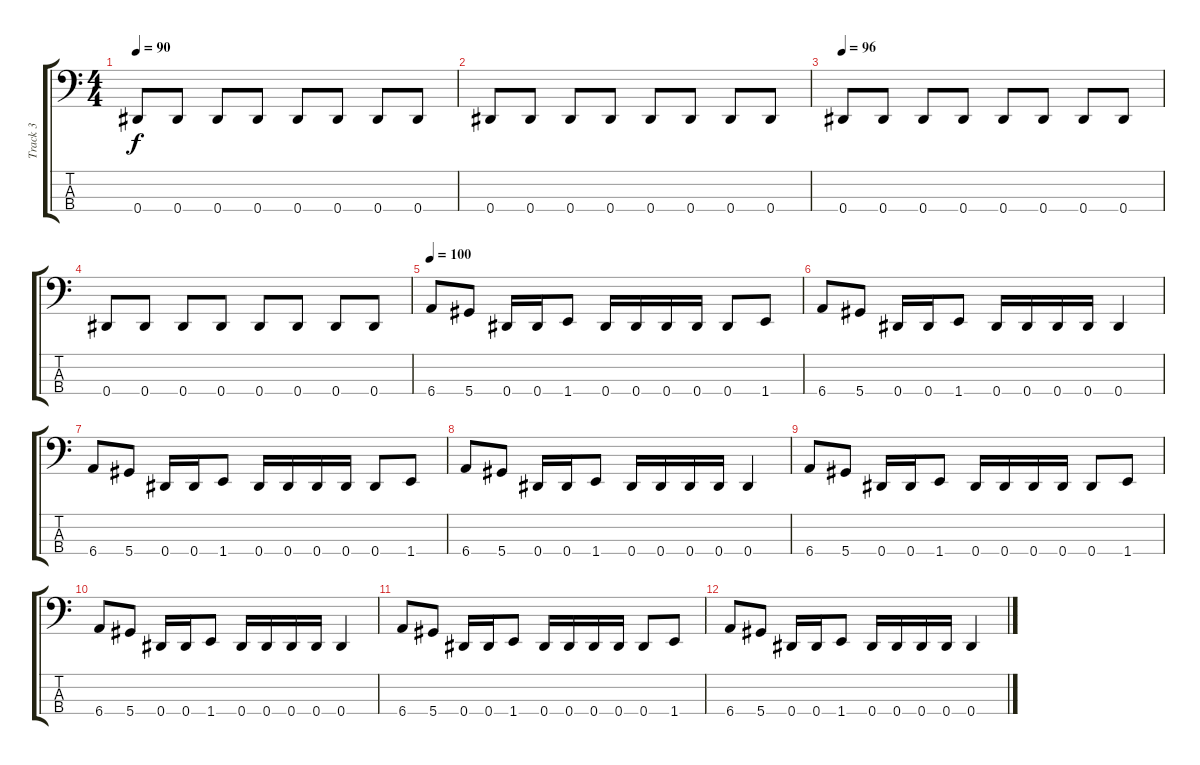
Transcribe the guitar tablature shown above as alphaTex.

\track ("Track 3" "Track 3") {instrument electricbassfinger}
\staff {score tabs}
\tuning (Gb2 Db2 Ab1 Eb1) {hide}
\ts (4 4)
\tempo 90
\clef f4
\ks c
0.4.8{dy f} 0.4.8 0.4.8 0.4.8 0.4.8 0.4.8 0.4.8 0.4.8 |
0.4.8 0.4.8 0.4.8 0.4.8 0.4.8 0.4.8 0.4.8 0.4.8 |
\tempo 96
0.4.8 0.4.8 0.4.8 0.4.8 0.4.8 0.4.8 0.4.8 0.4.8 |
0.4.8 0.4.8 0.4.8 0.4.8 0.4.8 0.4.8 0.4.8 0.4.8 |
\tempo 100
6.4.8 5.4.8 0.4.16 0.4.16 1.4.8 0.4.16 0.4.16 0.4.16 0.4.16 0.4.8 1.4.8 |
6.4.8 5.4.8 0.4.16 0.4.16 1.4.8 0.4.16 0.4.16 0.4.16 0.4.16 0.4.4 |
6.4.8 5.4.8 0.4.16 0.4.16 1.4.8 0.4.16 0.4.16 0.4.16 0.4.16 0.4.8 1.4.8 |
6.4.8 5.4.8 0.4.16 0.4.16 1.4.8 0.4.16 0.4.16 0.4.16 0.4.16 0.4.4 |
6.4.8 5.4.8 0.4.16 0.4.16 1.4.8 0.4.16 0.4.16 0.4.16 0.4.16 0.4.8 1.4.8 |
6.4.8 5.4.8 0.4.16 0.4.16 1.4.8 0.4.16 0.4.16 0.4.16 0.4.16 0.4.4 |
6.4.8 5.4.8 0.4.16 0.4.16 1.4.8 0.4.16 0.4.16 0.4.16 0.4.16 0.4.8 1.4.8 |
6.4.8 5.4.8 0.4.16 0.4.16 1.4.8 0.4.16 0.4.16 0.4.16 0.4.16 0.4.4
